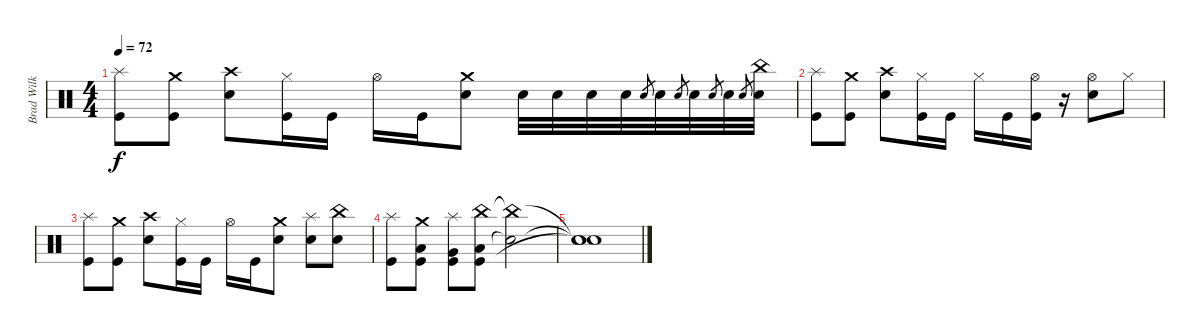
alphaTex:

\track ("Brad Wilk (Drums)" "Brad Wilk ") {instrument percussion}
\staff {score}
\articulation defaults
\ts (4 4)
\tempo 72
\clef neutral
\ks c
("Splash (hit)" "Kick (hit)").8{dy f} ("Crash medium (hit)" "Kick (hit)").8 ("Crash high (hit)" "Snare (hit) 2").8 ("Hi-Hat (closed)" "Kick (hit)").16 "Kick (hit)".16 "Hi-Hat (open)".16 "Kick (hit)".16 ("Crash medium (hit)" "Snare (hit) 2").8 "Snare (hit) 2".32 "Snare (hit) 2".32 "Snare (hit) 2".32 "Snare (hit) 2".32 "Snare (hit) 2".8{gr} "Snare (hit) 2".32 "Snare (hit) 2".8{gr} "Snare (hit) 2".32 "Snare (hit) 2".8{gr} "Snare (hit) 2".32 "Snare (hit) 2".8{gr} ("China (hit)" "Snare (hit) 2").32 |
("Splash (hit)" "Kick (hit)").8 ("Crash medium (hit)" "Kick (hit)").8 ("Crash high (hit)" "Snare (hit) 2").8 ("Hi-Hat (closed)" "Kick (hit)").16 "Kick (hit)".16 "Hi-Hat (closed)".16 "Kick (hit)".16 ("Hi-Hat (open)" "Kick (hit)").16 r.16 ("Hi-Hat (open)" "Snare (hit) 2").8 "Hi-Hat (closed)".8 |
("Splash (hit)" "Kick (hit)").8 ("Crash medium (hit)" "Kick (hit)").8 ("Crash high (hit)" "Snare (hit) 2").8 ("Hi-Hat (closed)" "Kick (hit)").16 "Kick (hit)".16 "Hi-Hat (open)".16 "Kick (hit)".16 ("Crash medium (hit)" "Snare (hit) 2").8 ("Splash (hit)" "Snare (hit) 2").8 ("China (hit)" "Snare (hit) 2").8 |
("Splash (hit)" "Kick (hit)").8 ("Crash medium (hit)" "Low Tom (hit)" "Kick (hit)").8 ("Splash (hit)" "Very Low Tom (hit)" "Kick (hit)").8 ("China (hit)" "Low Floor Tom (hit)" "Kick (hit)").8 ("China (hit)"{t} "Snare (hit)"{t}).2 |
("Snare (hit)"{t} "Snare (hit)"{t} "Snare (hit)"{t}).1
